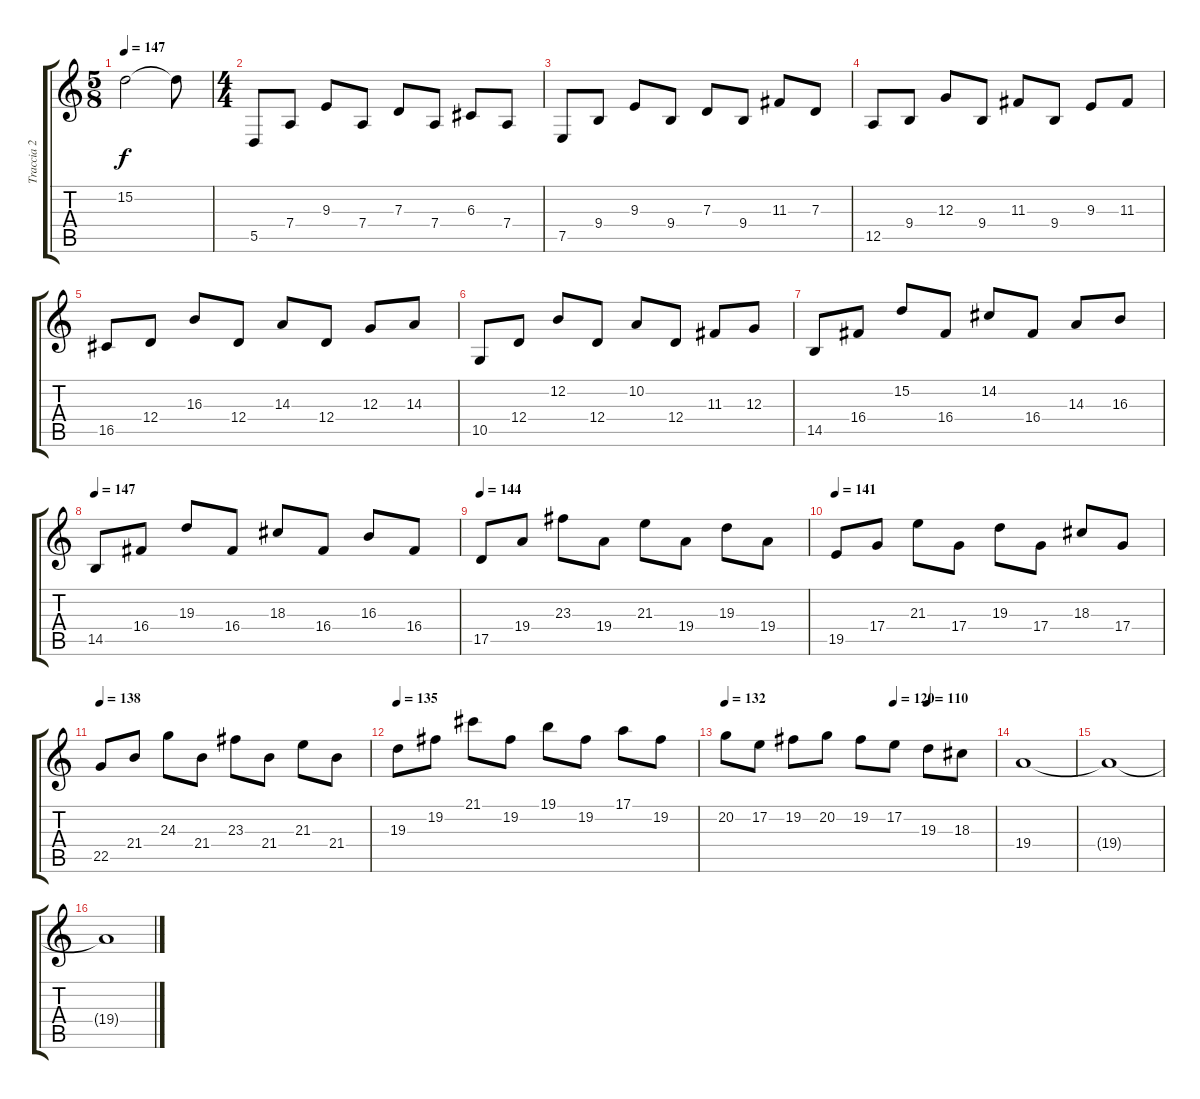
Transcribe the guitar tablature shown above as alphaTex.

\track ("Traccia 2" "Traccia 2") {instrument violin}
\staff {score tabs}
\tuning (E4 B3 G3 D3 A2 E2) {hide}
\ts (5 8)
\tempo 147
\clef g2
\ks c
15.2{t}.2{dy f} 15.2{t}.8 |
\ts (4 4)
5.5.8{volume 0 balance 16} 7.4.8 9.3.8 7.4.8 7.3.8 7.4.8 6.3.8 7.4.8 |
7.5.8{volume 15} 9.4.8 9.3.8 9.4.8 7.3.8 9.4.8 11.3.8 7.3.8 |
12.5.8{volume 0} 9.4.8 12.3.8 9.4.8 11.3.8 9.4.8 9.3.8 11.3.8 |
16.5.8{volume 13} 12.4.8 16.3.8 12.4.8 14.3.8 12.4.8 12.3.8 14.3.8 |
10.5.8{volume 13} 12.4.8 12.2.8 12.4.8 10.2.8 12.4.8 11.3.8 12.3.8 |
14.5.8{volume 11} 16.4.8 15.2.8 16.4.8 14.2.8 16.4.8 14.3.8 16.3.8 |
\tempo 147
14.5.8{volume 0} 16.4.8 19.3.8 16.4.8 18.3.8 16.4.8 16.3.8 16.4.8 |
\tempo 144
17.5.8{volume 9} 19.4.8 23.3.8 19.4.8 21.3.8 19.4.8 19.3.8 19.4.8 |
\tempo 141
19.5.8{volume 9} 17.4.8 21.3.8 17.4.8 19.3.8 17.4.8 18.3.8 17.4.8 |
\tempo 138
22.5.8{volume 8} 21.4.8 24.3.8 21.4.8 23.3.8 21.4.8 21.3.8 21.4.8 |
\tempo 135
19.3.8{volume 0} 19.2.8 21.1.8 19.2.8 19.1.8 19.2.8 17.1.8 19.2.8 |
\tempo 132
\tempo (120 0.625)
\tempo (110 0.75)
20.2.8{volume 6} 17.2.8 19.2.8 20.2.8 19.2.8 17.2.8 19.3.8 18.3.8 |
19.4.1{volume 6} |
19.4{t}.1{volume 5} |
19.4{t}.1{volume 4}
